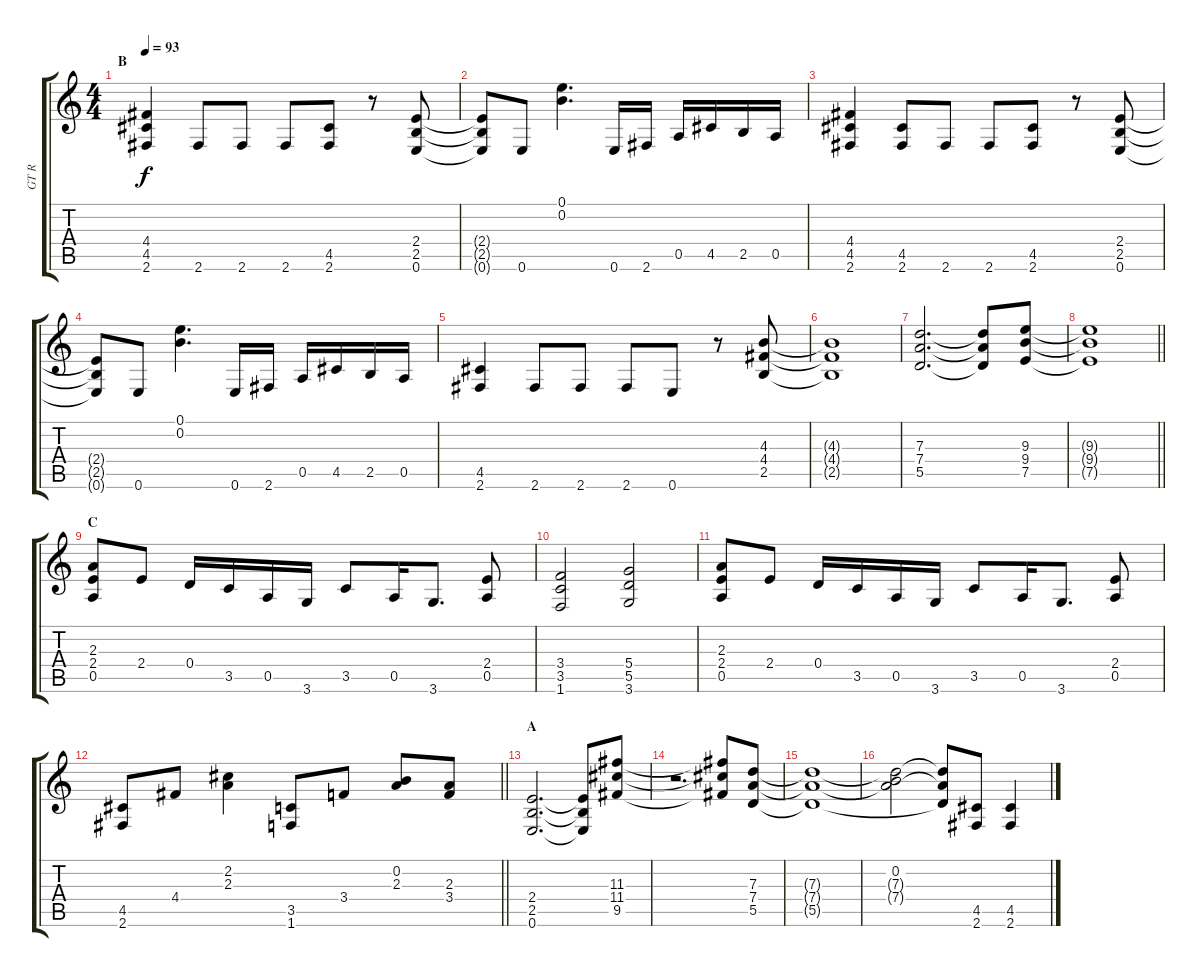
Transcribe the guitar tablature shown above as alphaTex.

\track ("GT R" "GT R") {instrument distortionguitar}
\staff {score tabs}
\tuning (E4 B3 G3 D3 A2 E2) {hide}
\ts (4 4)
\section ("" "B")
\tempo 93
\clef g2
\ks c
(4.4 4.5 2.6).4{dy f} 2.6.8 2.6.8 2.6.8 (4.5 2.6).8 r.8 (2.4 2.5 0.6).8 |
(2.4{t} 2.5{t} 0.6{t}).8 0.6.8 (0.1 0.2).4{d} 0.6.16 2.6.16 0.5.16 4.5.16 2.5.16 0.5.16 |
(4.4 4.5 2.6).4 (4.5 2.6).8 2.6.8 2.6.8 (4.5 2.6).8 r.8 (2.4 2.5 0.6).8 |
(2.4{t} 2.5{t} 0.6{t}).8 0.6.8 (0.1 0.2).4{d} 0.6.16 2.6.16 0.5.16 4.5.16 2.5.16 0.5.16 |
(4.5 2.6).4 2.6.8 2.6.8 2.6.8 0.6.8 r.8 (4.3 4.4 2.5).8 |
(4.3{t} 4.4{t} 2.5{t}).1 |
(7.3 7.4 5.5).2{d} (7.3{t} 7.4{t} 5.5{t}).8 (9.3 9.4 7.5).8 |
\barLineRight lightlight
(9.3{t} 9.4{t} 7.5{t}).1 |
\section ("" "C")
(2.3 2.4 0.5).8 2.4.8 0.4.16 3.5.16 0.5.16 3.6.16 3.5.8 0.5.16 3.6.8{d} (2.4 0.5).8 |
(3.4 3.5 1.6).2 (5.4 5.5 3.6).2 |
(2.3 2.4 0.5).8 2.4.8 0.4.16 3.5.16 0.5.16 3.6.16 3.5.8 0.5.16 3.6.8{d} (2.4 0.5).8 |
\barLineRight lightlight
(4.5 2.6).8 4.4.8 (2.2 2.3).4 (3.5 1.6).8 3.4.8 (0.2 2.3).8 (2.3 3.4).8 |
\section ("" "A")
(2.4 2.5 0.6).2{d} (2.4{t} 2.5{t} 0.6{t}).8 (11.3 11.4 9.5).8 |
r.2{d} (11.3{t} 11.4{t} 9.5{t}).8 (7.3 7.4 5.5).8 |
(7.3{t} 7.4{t} 5.5{t}).1 |
(0.2 7.3{t} 7.4{t}).2 (7.3{t} 7.4{t} 5.5{t}).8 (4.5 2.6).8 (4.5 2.6).4
